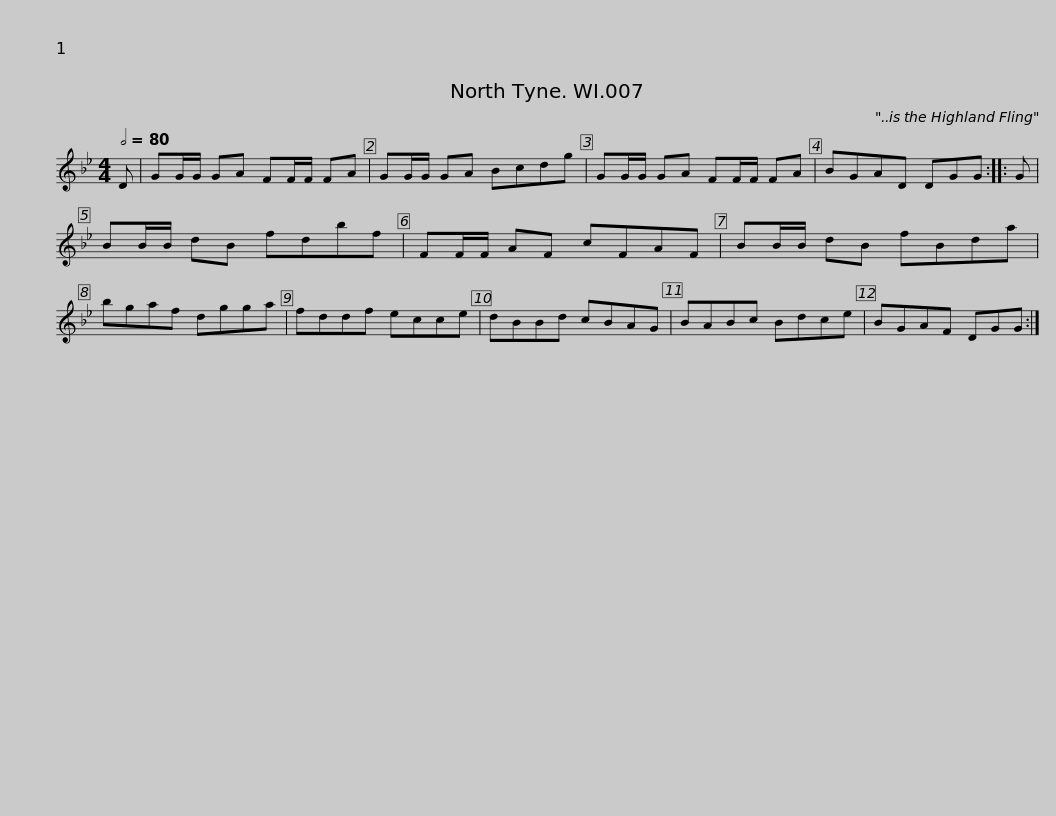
X:1
L:1/8
Q:1/2=80
M:4/4
I:linebreak $
K:Gmin
V:1 treble
V:1
 D | GG/G/ GA FF/F/ FA | GG/G/ GA Bcdg | GG/G/ GA FF/F/ FA | BGAD DGG :: %5
 G |$ BB/B/ dB fdbf | FF/F/ AF cFAF | BB/B/ dB fBda | bgaf dgga | %10
 fddf ecce |$ dBBd cBAG | BABc Bdce | BGAF DGG :| %14
